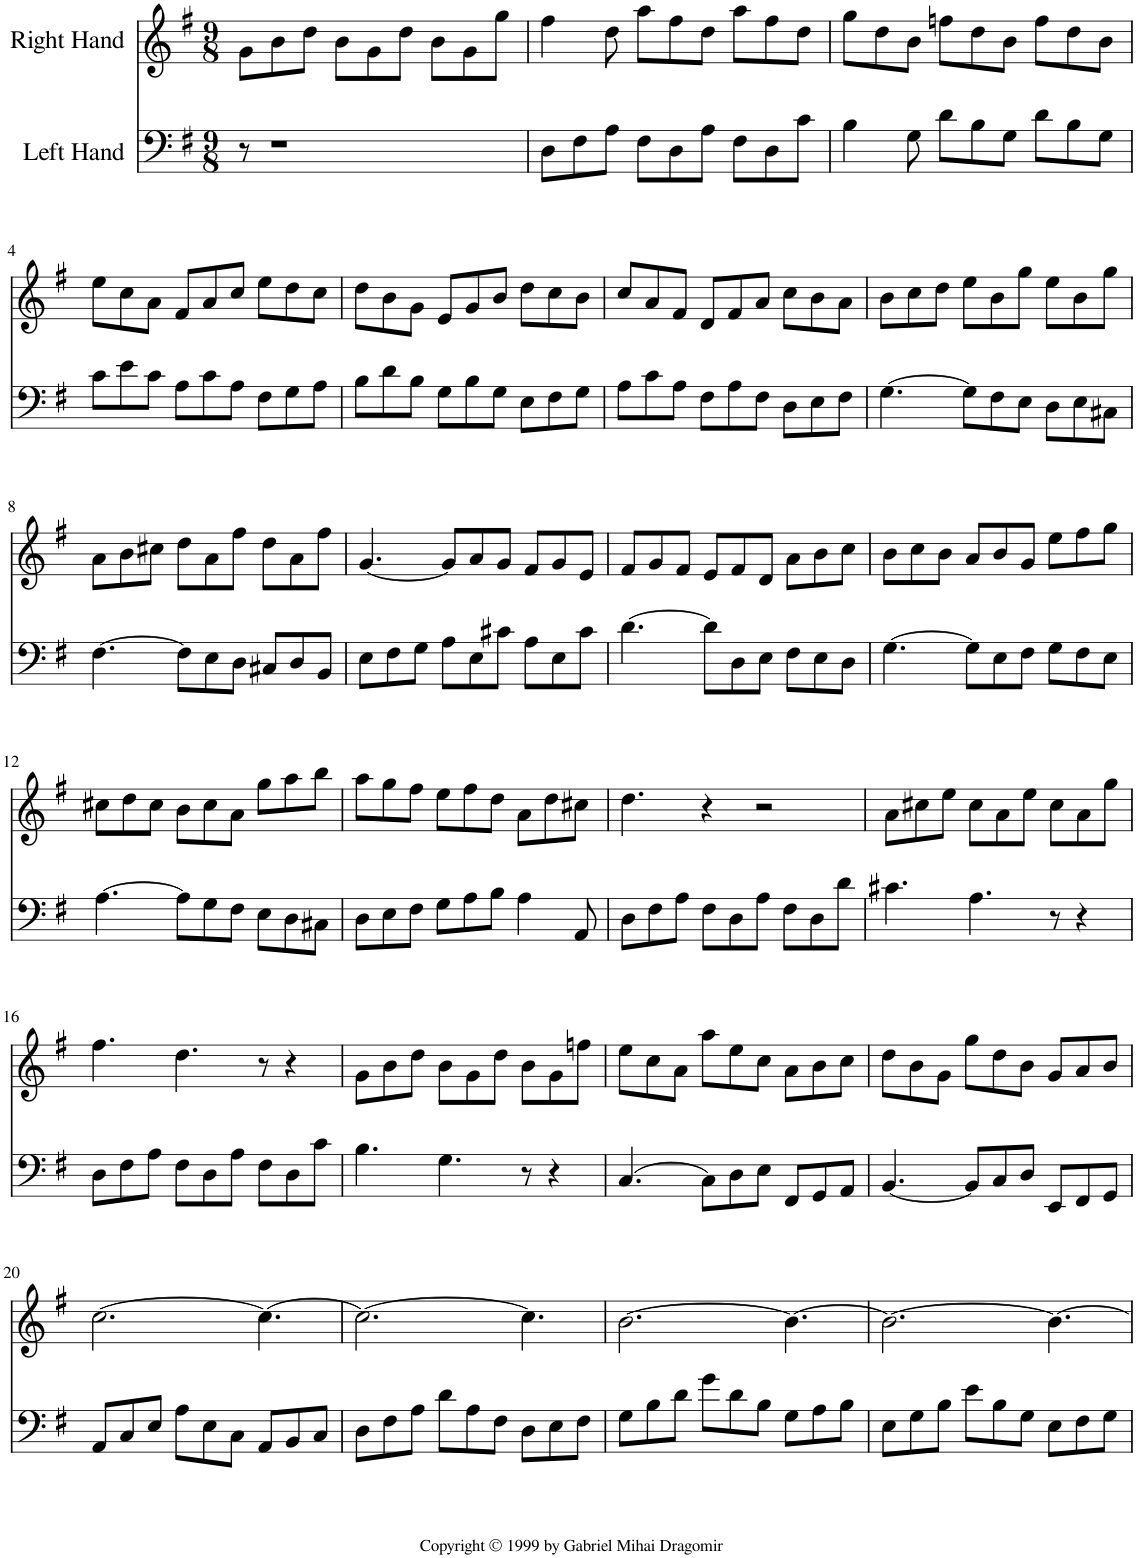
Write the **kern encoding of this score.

**kern	**kern
*part2	*part1
*staff2	*staff1
*I"Left Hand	*I"Right Hand
*clefF4	*clefG2
*k[f#]	*k[f#]
*M9/8	*M9/8
=1	=1
8r	8g\L
1r	8b\
.	8dd\J
.	8b\L
.	8g\
.	8dd\J
.	8b\L
.	8g\
.	8gg\J
=2	=2
8D\L	4ff#\
8F#\	.
8A\J	8dd\
8F#\L	8aa\L
8D\	8ff#\
8A\J	8dd\J
8F#\L	8aa\L
8D\	8ff#\
8c\J	8dd\J
=3	=3
4B\	8gg\L
.	8dd\
8G\	8b\J
8d\L	8ffn\L
8B\	8dd\
8G\J	8b\J
8d\L	8ff\L
8B\	8dd\
8G\J	8b\J
!!LO:LB:g=z
=4	=4
8c\L	8ee\L
8e\	8cc\
8c\J	8a\J
8A\L	8f#/L
8c\	8a/
8A\J	8cc/J
8F#\L	8ee\L
8G\	8dd\
8A\J	8cc\J
=5	=5
8B\L	8dd\L
8d\	8b\
8B\J	8g\J
8G\L	8e/L
8B\	8g/
8G\J	8b/J
8E\L	8dd\L
8F#\	8cc\
8G\J	8b\J
=6	=6
8A\L	8cc/L
8c\	8a/
8A\J	8f#/J
8F#\L	8d/L
8A\	8f#/
8F#\J	8a/J
8D\L	8cc\L
8E\	8b\
8F#\J	8a\J
=7	=7
[4.G\	8b\L
.	8cc\
.	8dd\J
8G\L]	8ee\L
8F#\	8b\
8E\J	8gg\J
8D\L	8ee\L
8E\	8b\
8C#X\J	8gg\J
!!LO:LB:g=z
=8	=8
[4.F#\	8a\L
.	8b\
.	8cc#X\J
8F#\L]	8dd\L
8E\	8a\
8D\J	8ff#\J
8C#X/L	8dd\L
8D/	8a\
8BB/J	8ff#\J
=9	=9
8E\L	[4.g/
8F#\	.
8G\J	.
8A\L	8g/L]
8E\	8a/
8c#X\J	8g/J
8A\L	8f#/L
8E\	8g/
8c#\J	8e/J
=10	=10
[4.d\	8f#/L
.	8g/
.	8f#/J
8d\L]	8e/L
8D\	8f#/
8E\J	8d/J
8F#\L	8a\L
8E\	8b\
8D\J	8cc\J
=11	=11
[4.G\	8b\L
.	8cc\
.	8b\J
8G\L]	8a/L
8E\	8b/
8F#\J	8g/J
8G\L	8ee\L
8F#\	8ff#\
8E\J	8gg\J
!!LO:LB:g=z
=12	=12
[4.A\	8cc#X\L
.	8dd\
.	8cc#\J
8A\L]	8b\L
8G\	8cc#\
8F#\J	8a\J
8E\L	8gg\L
8D\	8aa\
8C#X\J	8bb\J
=13	=13
8D\L	8aa\L
8E\	8gg\
8F#\J	8ff#\J
8G\L	8ee\L
8A\	8ff#\
8B\J	8dd\J
4A\	8a\L
.	8dd\
8AA/	8cc#X\J
=14	=14
8D\L	4.dd\
8F#\	.
8A\J	.
8F#\L	4r
8D\	.
8A\J	2r
8F#\L	.
8D\	.
8d\J	.
=15	=15
4.c#X\	8a\L
.	8cc#X\
.	8ee\J
4.A\	8cc#\L
.	8a\
.	8ee\J
8r	8cc#\L
4r	8a\
.	8gg\J
!!LO:LB:g=z
=16	=16
8D\L	4.ff#\
8F#\	.
8A\J	.
8F#\L	4.dd\
8D\	.
8A\J	.
8F#\L	8r
8D\	4r
8c\J	.
=17	=17
4.B\	8g\L
.	8b\
.	8dd\J
4.G\	8b\L
.	8g\
.	8dd\J
8r	8b\L
4r	8g\
.	8ffn\J
=18	=18
[4.C/	8ee\L
.	8cc\
.	8a\J
8C\L]	8aa\L
8D\	8ee\
8E\J	8cc\J
8FF#/L	8a\L
8GG/	8b\
8AA/J	8cc\J
=19	=19
[4.BB/	8dd\L
.	8b\
.	8g\J
8BB/L]	8gg\L
8C/	8dd\
8D/J	8b\J
8EE/L	8g/L
8FF#/	8a/
8GG/J	8b/J
!!LO:LB:g=z
=20	=20
8AA/L	[2.cc\
8C/	.
8E/J	.
8A\L	.
8E\	.
8C\J	.
8AA/L	4.cc\_
8BB/	.
8C/J	.
=21	=21
8D\L	2.cc\_
8F#\	.
8A\J	.
8d\L	.
8A\	.
8F#\J	.
8D\L	4.cc\]
8E\	.
8F#\J	.
=22	=22
8G\L	[2.b\
8B\	.
8d\J	.
8g\L	.
8d\	.
8B\J	.
8G\L	4.b\_
8A\	.
8B\J	.
=23	=23
8E\L	2.b\_
8G\	.
8B\J	.
8e\L	.
8B\	.
8G\J	.
8E\L	4.b\_
8F#\	.
8G\J	.
=	=
*-	*-
